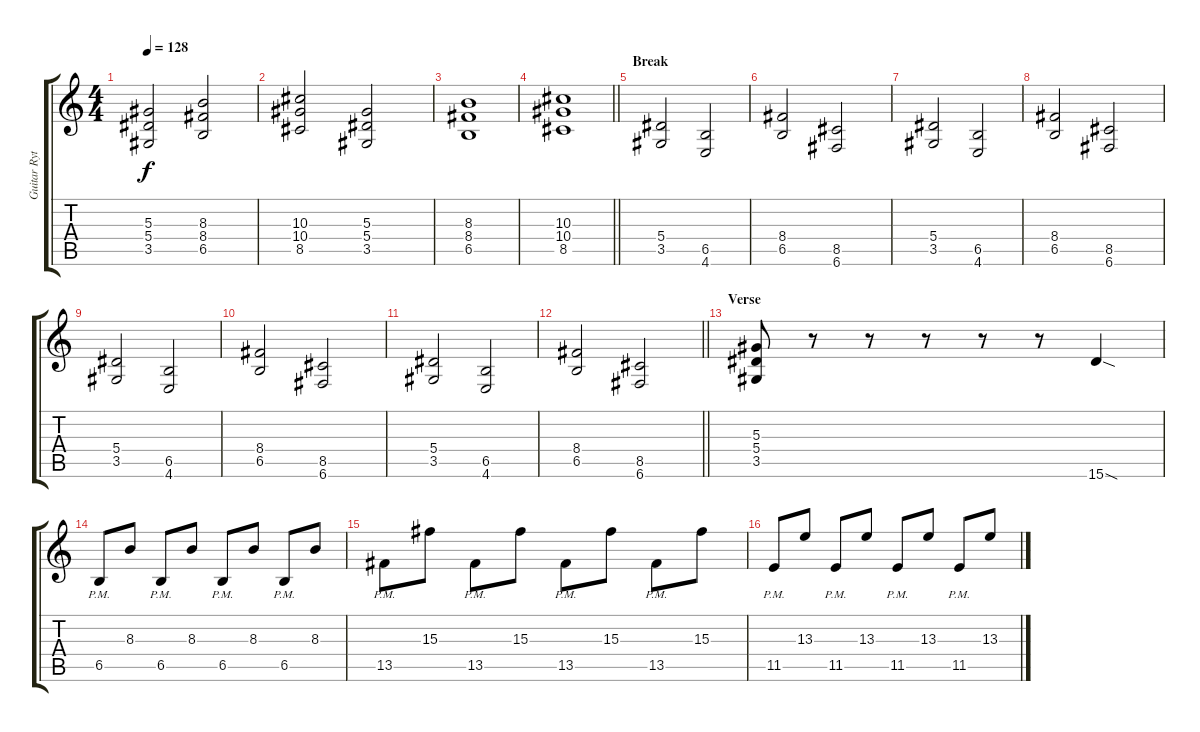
\track ("Guitar Ryt" "Guitar Ryt") {instrument distortionguitar}
\staff {score tabs}
\tuning (C4 G3 Eb3 Bb2 F2 C2) {hide}
\ts (4 4)
\tempo 128
\clef g2
\ks c
(5.3 5.4 3.5).2{dy f} (8.3 8.4 6.5).2 |
(10.3 10.4 8.5).2 (5.3 5.4 3.5).2 |
(8.3 8.4 6.5).1 |
\barLineRight lightlight
(10.3 10.4 8.5).1 |
\section ("" "Break")
(5.4 3.5).2 (6.5 4.6).2 |
(8.4 6.5).2 (8.5 6.6).2 |
(5.4 3.5).2 (6.5 4.6).2 |
(8.4 6.5).2 (8.5 6.6).2 |
(5.4 3.5).2 (6.5 4.6).2 |
(8.4 6.5).2 (8.5 6.6).2 |
(5.4 3.5).2 (6.5 4.6).2 |
\barLineRight lightlight
(8.4 6.5).2 (8.5 6.6).2 |
\section ("" "Verse")
(5.3 5.4 3.5).8 r.8 r.8 r.8 r.8 r.8 15.6{sod}.4 |
6.5{pm}.8 8.3.8 6.5{pm}.8 8.3.8 6.5{pm}.8 8.3.8 6.5{pm}.8 8.3.8 |
13.5{pm}.8 15.3.8 13.5{pm}.8 15.3.8 13.5{pm}.8 15.3.8 13.5{pm}.8 15.3.8 |
11.5{pm}.8 13.3.8 11.5{pm}.8 13.3.8 11.5{pm}.8 13.3.8 11.5{pm}.8 13.3.8
